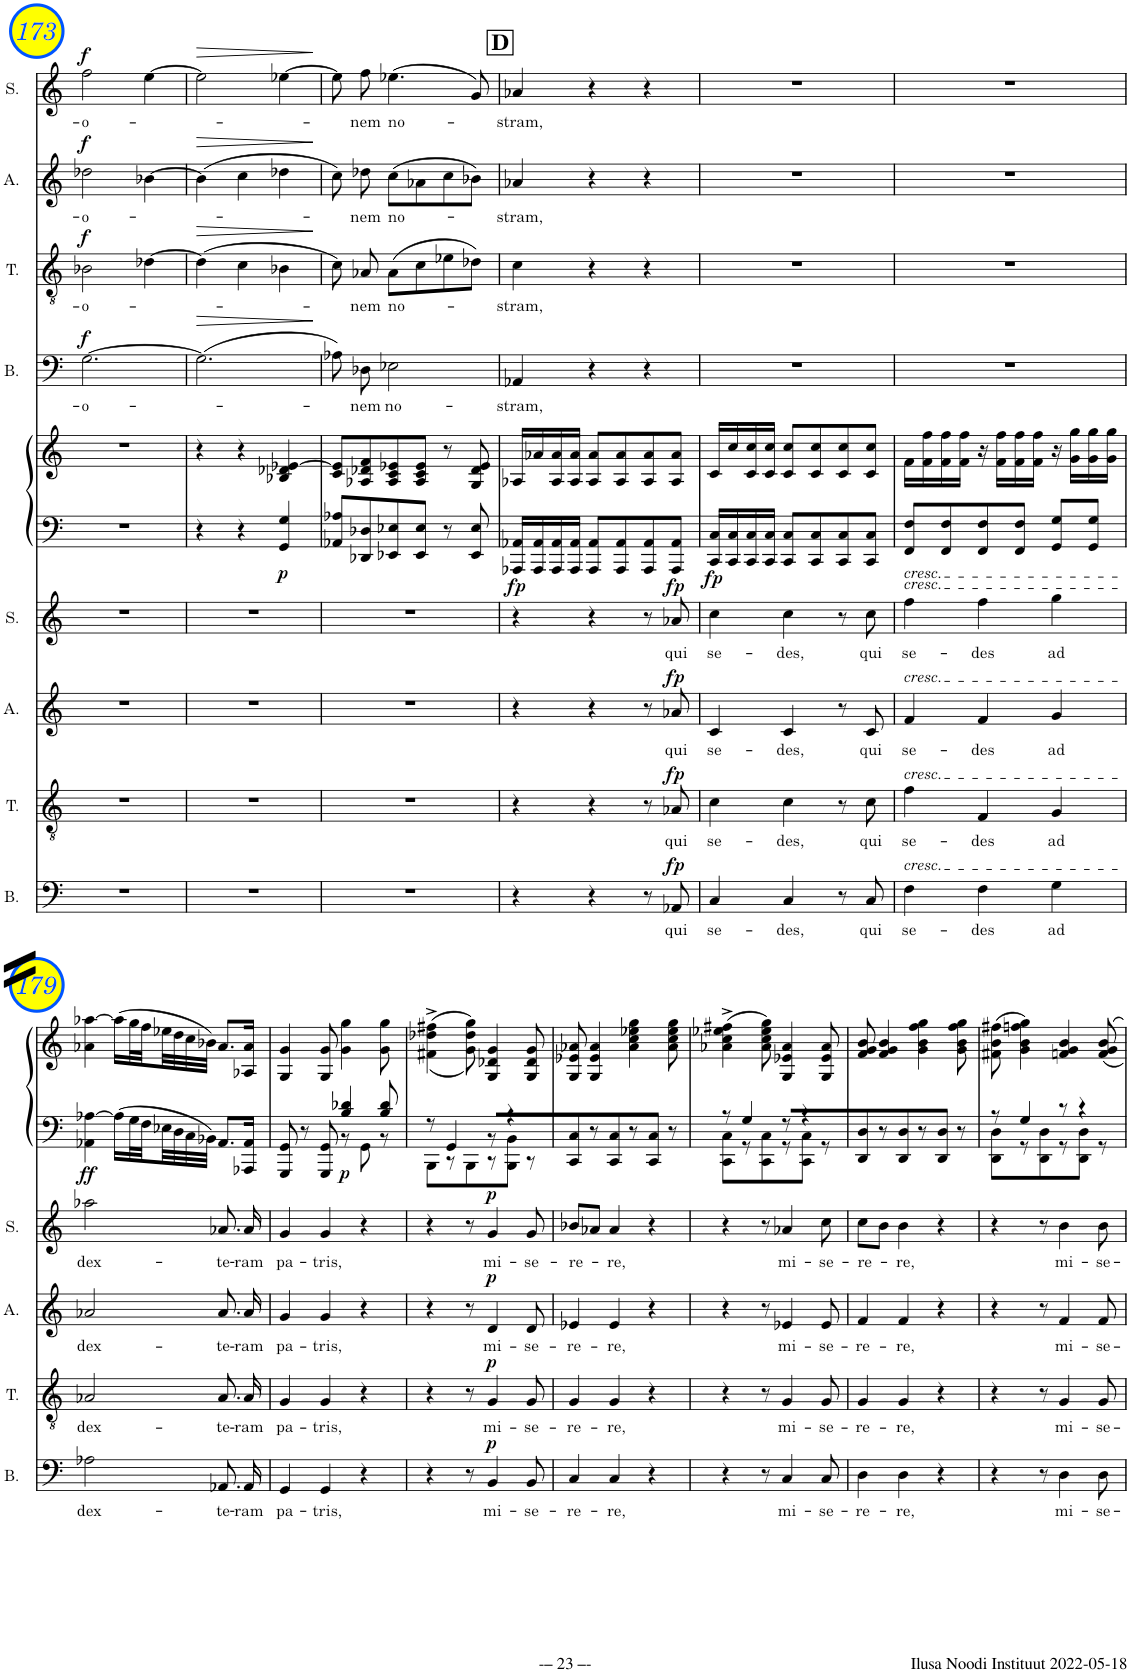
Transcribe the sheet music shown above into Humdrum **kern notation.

**kern	**text	**dynam	**kern	**text	**dynam	**kern	**text	**dynam	**kern	**text	**dynam	**kern	**kern	**dynam	**kern	**text	**dynam	**kern	**text	**dynam	**kern	**text	**dynam	**kern	**text	**dynam
*part9	*part9	*part9	*part8	*part8	*part8	*part7	*part7	*part7	*part6	*part6	*part6	*part5	*part5	*part5	*part4	*part4	*part4	*part3	*part3	*part3	*part2	*part2	*part2	*part1	*part1	*part1
*staff10	*staff10	*staff10	*staff9	*staff9	*staff9	*staff8	*staff8	*staff8	*staff7	*staff7	*staff7	*staff6	*staff5	*staff5/6	*staff4	*staff4	*staff4	*staff3	*staff3	*staff3	*staff2	*staff2	*staff2	*staff1	*staff1	*staff1
*I"Bass	*	*	*I"Tenor	*	*	*I"Alto	*	*	*I"Soprano	*	*	*I"Piano	*	*	*I"Bass	*	*	*I"Tenor	*	*	*I"Alto	*	*	*I"Soprano	*	*
*I'B.	*	*	*I'T.	*	*	*I'A.	*	*	*I'S.	*	*	*I'Pno	*	*	*I'B.	*	*	*I'T.	*	*	*I'A.	*	*	*I'S.	*	*
!!LO:PB:g=z
*clefF4	*	*	*clefGv2	*	*	*clefG2	*	*	*clefG2	*	*	*clefF4	*clefG2	*	*clefF4	*	*	*clefGv2	*	*	*clefG2	*	*	*clefG2	*	*
*k[]	*	*	*k[]	*	*	*k[]	*	*	*k[]	*	*	*k[]	*k[]	*	*k[]	*	*	*k[]	*	*	*k[]	*	*	*k[]	*	*
*M3/4	*	*	*M3/4	*	*	*M3/4	*	*	*M3/4	*	*	*M3/4	*M3/4	*	*M3/4	*	*	*M3/4	*	*	*M3/4	*	*	*M3/4	*	*
=173	=173	=173	=173	=173	=173	=173	=173	=173	=173	=173	=173	=173	=173	=173	=173	=173	=173	=173	=173	=173	=173	=173	=173	=173	=173	=173
!	!	!	!	!	!	!	!	!	!	!	!	!	!	!	!	!LO:LY:b	!LO:DY:a	!	!LO:LY:b	!LO:DY:a	!	!LO:LY:b	!LO:DY:a	!	!LO:LY:b	!LO:DY:a
2.r	.	.	2.r	.	.	2.r	.	.	2.r	.	.	2.r	2.r	.	[2.G\	-o-	f	2B-X\	-o-	f	2dd-X\	-o-	f	2ff\	-o-	f
.	.	.	.	.	.	.	.	.	.	.	.	.	.	.	.	.	.	[4d-X\	.	.	[4b-X\	.	.	[4ee\	.	.
=174	=174	=174	=174	=174	=174	=174	=174	=174	=174	=174	=174	=174	=174	=174	=174	=174	=174	=174	=174	=174	=174	=174	=174	=174	=174	=174
!	!	!	!	!	!	!	!	!	!	!	!	!	!	!	!	!	!LO:HP:b	!	!	!LO:HP:b	!	!	!LO:HP:b	!	!	!LO:HP:b
2.r	.	.	2.r	.	.	2.r	.	.	2.r	.	.	4r	4r	.	(2.G\]	.	>	(4d-\]	.	>	(4b-\]	.	>	2ee\]	.	>
.	.	.	.	.	.	.	.	.	.	.	.	4r	4r	.	.	.	.	4c\	.	.	4cc\	.	.	.	.	.
!	!	!	!	!	!	!	!	!	!	!	!	!	!	!LO:DY:b=2	!	!	!	!	!	!	!	!	!	!	!	!
.	.	.	.	.	.	.	.	.	.	.	.	4GG/ 4G/	4B-X/ 4d-X/ [4e-X/	p	.	.	.	4B-X\	.	.	4dd-X\	.	.	[4ee-X\	.	.
.	.	.	.	.	.	.	.	.	.	.	.	.	.	.	.	.	]	.	.	]	.	.	]	.	.	]
=175	=175	=175	=175	=175	=175	=175	=175	=175	=175	=175	=175	=175	=175	=175	=175	=175	=175	=175	=175	=175	=175	=175	=175	=175	=175	=175
2.r	.	.	2.r	.	.	2.r	.	.	2.r	.	.	8AA-X/ 8A-X/L	8c/ 8e-/]L	.	8A-X\L)	.	.	8c\)	.	.	8cc\)	.	.	8ee-\L]	.	.
!	!	!	!	!	!	!	!	!	!	!	!	!	!	!	!	!LO:LY:b	!	!	!LO:LY:b	!	!	!LO:LY:b	!	!	!LO:LY:b	!
.	.	.	.	.	.	.	.	.	.	.	.	8DD-X/ 8D-X/	8A-X/ 8d-X/ 8f/	.	8D-X\J	-nem	.	8A-X/	-nem	.	8dd-X\	-nem	.	8ff\J	-nem	.
!	!	!	!	!	!	!	!	!	!	!	!	!	!	!	!	!LO:LY:b	!	!	!LO:LY:b	!	!	!LO:LY:b	!	!	!LO:LY:b	!
.	.	.	.	.	.	.	.	.	.	.	.	8EE-X/ 8E-X/	8A-/ 8c/ 8e-X/	.	2E-X\	no-	.	(8A-\L	no-	.	(8cc\L	no-	.	(4.ee-X\	no-	.
.	.	.	.	.	.	.	.	.	.	.	.	8EE-/ 8E-/J	8A-/ 8c/ 8e-/J	.	.	.	.	8c\	.	.	8a-X\	.	.	.	.	.
.	.	.	.	.	.	.	.	.	.	.	.	8r	8r	.	.	.	.	8e-X\	.	.	8cc\	.	.	.	.	.
.	.	.	.	.	.	.	.	.	.	.	.	8EE-/ 8E-/	8G/ 8d-/ 8e-/	.	.	.	.	8d-X\J)	.	.	8b-X\J)	.	.	8g/)	.	.
!!LO:REH:place=s1:a:B:cj:fs=14:t=D
=176	=176	=176	=176	=176	=176	=176	=176	=176	=176	=176	=176	=176	=176	=176	=176	=176	=176	=176	=176	=176	=176	=176	=176	=176	=176	=176
!	!	!	!	!	!	!	!	!	!	!	!	!	!	!LO:DY:b=2	!	!LO:LY:b	!	!	!LO:LY:b	!	!	!LO:LY:b	!	!	!LO:LY:b	!
4r	.	.	4r	.	.	4r	.	.	4r	.	.	16AAA-X/ 16AA-X/LL	16A-X/LL	fp	4AA-X/	-stram,	.	4c\	-stram,	.	4a-X/	-stram,	.	4a-X/	-stram,	.
.	.	.	.	.	.	.	.	.	.	.	.	16AAA-/ 16AA-/	16a-X/	.	.	.	.	.	.	.	.	.	.	.	.	.
.	.	.	.	.	.	.	.	.	.	.	.	16AAA-/ 16AA-/	16A-/ 16a-/	.	.	.	.	.	.	.	.	.	.	.	.	.
.	.	.	.	.	.	.	.	.	.	.	.	16AAA-/ 16AA-/JJ	16A-/ 16a-/JJ	.	.	.	.	.	.	.	.	.	.	.	.	.
4r	.	.	4r	.	.	4r	.	.	4r	.	.	8AAA-/ 8AA-/L	8A-/ 8a-/L	.	4r	.	.	4r	.	.	4r	.	.	4r	.	.
.	.	.	.	.	.	.	.	.	.	.	.	8AAA-/ 8AA-/	8A-/ 8a-/	.	.	.	.	.	.	.	.	.	.	.	.	.
8r	.	.	8r	.	.	8r	.	.	8r	.	.	8AAA-/ 8AA-/	8A-/ 8a-/	.	4r	.	.	4r	.	.	4r	.	.	4r	.	.
!	!LO:LY:b	!LO:DY:a	!	!LO:LY:b	!LO:DY:a	!	!LO:LY:b	!LO:DY:a	!	!LO:LY:b	!LO:DY:a	!	!	!	!	!	!	!	!	!	!	!	!	!	!	!
8AA-X/	qui	fp	8A-X/	qui	fp	8a-X/	qui	fp	8a-X/	qui	fp	8AAA-/ 8AA-/J	8A-/ 8a-/J	.	.	.	.	.	.	.	.	.	.	.	.	.
=177	=177	=177	=177	=177	=177	=177	=177	=177	=177	=177	=177	=177	=177	=177	=177	=177	=177	=177	=177	=177	=177	=177	=177	=177	=177	=177
!	!LO:LY:b	!	!	!LO:LY:b	!	!	!LO:LY:b	!	!	!LO:LY:b	!	!	!	!LO:DY:b=2	!	!	!	!	!	!	!	!	!	!	!	!
4C/	se-	.	4c\	se-	.	4c/	se-	.	4cc\	se-	.	16CC/ 16C/LL	16c/LL	fp	2.r	.	.	2.r	.	.	2.r	.	.	2.r	.	.
.	.	.	.	.	.	.	.	.	.	.	.	16CC/ 16C/	16cc/	.	.	.	.	.	.	.	.	.	.	.	.	.
.	.	.	.	.	.	.	.	.	.	.	.	16CC/ 16C/	16c/ 16cc/	.	.	.	.	.	.	.	.	.	.	.	.	.
.	.	.	.	.	.	.	.	.	.	.	.	16CC/ 16C/JJ	16c/ 16cc/JJ	.	.	.	.	.	.	.	.	.	.	.	.	.
!	!LO:LY:b	!	!	!LO:LY:b	!	!	!LO:LY:b	!	!	!LO:LY:b	!	!	!	!	!	!	!	!	!	!	!	!	!	!	!	!
4C/	-des,	.	4c\	-des,	.	4c/	-des,	.	4cc\	-des,	.	8CC/ 8C/L	8c/ 8cc/L	.	.	.	.	.	.	.	.	.	.	.	.	.
.	.	.	.	.	.	.	.	.	.	.	.	8CC/ 8C/	8c/ 8cc/	.	.	.	.	.	.	.	.	.	.	.	.	.
8r	.	.	8r	.	.	8r	.	.	8r	.	.	8CC/ 8C/	8c/ 8cc/	.	.	.	.	.	.	.	.	.	.	.	.	.
!	!LO:LY:b	!	!	!LO:LY:b	!	!	!LO:LY:b	!	!	!LO:LY:b	!	!	!	!	!	!	!	!	!	!	!	!	!	!	!	!
8C/	qui	.	8c\	qui	.	8c/	qui	.	8cc\	qui	.	8CC/ 8C/J	8c/ 8cc/J	.	.	.	.	.	.	.	.	.	.	.	.	.
=178	=178	=178	=178	=178	=178	=178	=178	=178	=178	=178	=178	=178	=178	=178	=178	=178	=178	=178	=178	=178	=178	=178	=178	=178	=178	=178
!	!	!	!	!	!	!	!	!	!	!	!	!LO:TX:b:i:t=cresc.	!	!	!	!	!	!	!	!	!	!	!	!	!	!
!	!	!	!	!	!	!	!	!	!LO:TX:a:i:t=cresc.	!	!	!	!	!	!	!	!	!	!	!	!	!	!	!	!	!
!	!	!	!	!	!	!LO:TX:a:i:t=cresc.	!	!	!	!	!	!	!	!	!	!	!	!	!	!	!	!	!	!	!	!
!	!	!	!LO:TX:a:i:t=cresc.	!	!	!	!	!	!	!	!	!	!	!	!	!	!	!	!	!	!	!	!	!	!	!
!LO:TX:a:i:t=cresc.	!	!	!	!	!	!	!	!	!	!	!	!	!	!	!	!	!	!	!	!	!	!	!	!	!	!
!	!LO:LY:b	!	!	!LO:LY:b	!	!	!LO:LY:b	!	!	!LO:LY:b	!	!	!	!	!	!	!	!	!	!	!	!	!	!	!	!
4F\	se-	.	4f\	se-	.	4f/	se-	.	4ff\	se-	.	8FF/ 8F/L	16f\LL	.	2.r	.	.	2.r	.	.	2.r	.	.	2.r	.	.
.	.	.	.	.	.	.	.	.	.	.	.	.	16f\ 16ff\	.	.	.	.	.	.	.	.	.	.	.	.	.
.	.	.	.	.	.	.	.	.	.	.	.	8FF/ 8F/	16f\ 16ff\	.	.	.	.	.	.	.	.	.	.	.	.	.
.	.	.	.	.	.	.	.	.	.	.	.	.	16f\ 16ff\JJ	.	.	.	.	.	.	.	.	.	.	.	.	.
!	!LO:LY:b	!	!	!LO:LY:b	!	!	!LO:LY:b	!	!	!LO:LY:b	!	!	!	!	!	!	!	!	!	!	!	!	!	!	!	!
4F\	-des	.	4F/	-des	.	4f/	-des	.	4ff\	-des	.	8FF/ 8F/	16r	.	.	.	.	.	.	.	.	.	.	.	.	.
.	.	.	.	.	.	.	.	.	.	.	.	.	16f\ 16ff\LL	.	.	.	.	.	.	.	.	.	.	.	.	.
.	.	.	.	.	.	.	.	.	.	.	.	8FF/ 8F/J	16f\ 16ff\	.	.	.	.	.	.	.	.	.	.	.	.	.
.	.	.	.	.	.	.	.	.	.	.	.	.	16f\ 16ff\JJ	.	.	.	.	.	.	.	.	.	.	.	.	.
!	!LO:LY:b	!	!	!LO:LY:b	!	!	!LO:LY:b	!	!	!LO:LY:b	!	!	!	!	!	!	!	!	!	!	!	!	!	!	!	!
4G\	ad	.	4G/	ad	.	4g/	ad	.	4gg\	ad	.	8GG/ 8G/L	16r	.	.	.	.	.	.	.	.	.	.	.	.	.
.	.	.	.	.	.	.	.	.	.	.	.	.	16g\ 16gg\LL	.	.	.	.	.	.	.	.	.	.	.	.	.
.	.	.	.	.	.	.	.	.	.	.	.	8GG/ 8G/J	16g\ 16gg\	.	.	.	.	.	.	.	.	.	.	.	.	.
.	.	.	.	.	.	.	.	.	.	.	.	.	16g\ 16gg\JJ	.	.	.	.	.	.	.	.	.	.	.	.	.
!!LO:LB:g=z
=179	=179	=179	=179	=179	=179	=179	=179	=179	=179	=179	=179	=179	=179	=179	=179	=179	=179	=179	=179	=179	=179	=179	=179	=179	=179	=179
!	!LO:LY:b	!	!	!LO:LY:b	!	!	!LO:LY:b	!	!	!LO:LY:b	!	!	!	!LO:DY:b=2	!	!	!	!	!	!	!	!	!	!	!	!
2A-X\	dex-	.	2A-X/	dex-	.	2a-X/	dex-	.	2aa-X\	dex-	.	4AA-X\ [4A-X\	4a-X\ [4aa-X\	ff	2.r	.	.	2.r	.	.	2.r	.	.	2.r	.	.
.	.	.	.	.	.	.	.	.	.	.	.	16A-\LL]	(16aa-\LL]	.	.	.	.	.	.	.	.	.	.	.	.	.
.	.	.	.	.	.	.	.	.	.	.	.	32G\L	32gg\L	.	.	.	.	.	.	.	.	.	.	.	.	.
.	.	.	.	.	.	.	.	.	.	.	.	32F\	32ff\	.	.	.	.	.	.	.	.	.	.	.	.	.
.	.	.	.	.	.	.	.	.	.	.	.	32E-X\	32ee-X\	.	.	.	.	.	.	.	.	.	.	.	.	.
.	.	.	.	.	.	.	.	.	.	.	.	32D\	32dd\	.	.	.	.	.	.	.	.	.	.	.	.	.
.	.	.	.	.	.	.	.	.	.	.	.	32C\	32cc\	.	.	.	.	.	.	.	.	.	.	.	.	.
.	.	.	.	.	.	.	.	.	.	.	.	32BB-X\JJJ	32b-X\JJJ)	.	.	.	.	.	.	.	.	.	.	.	.	.
!	!LO:LY:b	!	!	!LO:LY:b	!	!	!LO:LY:b	!	!	!LO:LY:b	!	!	!	!	!	!	!	!	!	!	!	!	!	!	!	!
8.AA-X/L	-te-	.	8.A-/L	-te-	.	8.a-/L	-te-	.	8.a-X/	-te-	.	8.AA-/L	8.a-/L	.	.	.	.	.	.	.	.	.	.	.	.	.
!	!LO:LY:b	!	!	!LO:LY:b	!	!	!LO:LY:b	!	!	!LO:LY:b	!	!	!	!	!	!	!	!	!	!	!	!	!	!	!	!
16AA-/Jk	-ram	.	16A-/Jk	-ram	.	16a-/Jk	-ram	.	16a-/	-ram	.	16AAA-X/ 16AA-/Jk	16A-X/ 16a-/Jk	.	.	.	.	.	.	.	.	.	.	.	.	.
=180	=180	=180	=180	=180	=180	=180	=180	=180	=180	=180	=180	=180	=180	=180	=180	=180	=180	=180	=180	=180	=180	=180	=180	=180	=180	=180
!	!LO:LY:b	!	!	!LO:LY:b	!	!	!LO:LY:b	!	!	!LO:LY:b	!	!	!	!	!	!	!	!	!	!	!	!	!	!	!	!
*	*	*	*	*	*	*	*	*	*	*	*	*^	*	*	*	*	*	*	*	*	*	*	*	*	*	*
4GG/	pa-	.	4G/	pa-	.	4g/	pa-	.	4g/	pa-	.	8GGG/ 8GG/	4.ryy	4G/ 4g/	.	2.r	.	.	2.r	.	.	2.r	.	.	2.r	.	.
.	.	.	.	.	.	.	.	.	.	.	.	8r	.	.	.	.	.	.	.	.	.	.	.	.	.	.	.
!	!LO:LY:b	!	!	!LO:LY:b	!	!	!LO:LY:b	!	!	!LO:LY:b	!	!	!	!	!	!	!	!	!	!	!	!	!	!	!	!	!
4GG/	-tris,	.	4G/	-tris,	.	4g/	-tris,	.	4g/	-tris,	.	8GGG/ 8GG/	.	8G/ 8g/	.	.	.	.	.	.	.	.	.	.	.	.	.
!	!	!	!	!	!	!	!	!	!	!	!	!	!	!	!LO:DY:b=2	!	!	!	!	!	!	!	!	!	!	!	!
.	.	.	.	.	.	.	.	.	.	.	.	4B/ 4d-X/	8r	4g\ 4gg\	p	.	.	.	.	.	.	.	.	.	.	.	.
4r	.	.	4r	.	.	4r	.	.	4r	.	.	.	8GG\	.	.	.	.	.	.	.	.	.	.	.	.	.	.
.	.	.	.	.	.	.	.	.	.	.	.	8B/ 8d-/	8r	8g\ 8gg\	.	.	.	.	.	.	.	.	.	.	.	.	.
=181	=181	=181	=181	=181	=181	=181	=181	=181	=181	=181	=181	=181	=181	=181	=181	=181	=181	=181	=181	=181	=181	=181	=181	=181	=181	=181	=181
4r	.	.	4r	.	.	4r	.	.	4r	.	.	8r	8BBB\L	((<4f#X\^ 4dd-X\^ 4ff#X\^	.	2.r	.	.	2.r	.	.	2.r	.	.	2.r	.	.
.	.	.	.	.	.	.	.	.	.	.	.	4GG/	8r	.	.	.	.	.	.	.	.	.	.	.	.	.	.
8r	.	.	8r	.	.	8r	.	.	8r	.	.	.	8BBB\	8g\ 8dd-\ 8gg\))	.	.	.	.	.	.	.	.	.	.	.	.	.
!	!LO:LY:b	!LO:DY:a	!	!LO:LY:b	!LO:DY:a	!	!LO:LY:b	!LO:DY:a	!	!LO:LY:b	!LO:DY:a	!	!	!	!	!	!	!	!	!	!	!	!	!	!	!	!
4BB/	mi-	p	4G/	mi-	p	4d/	mi-	p	4g/	mi-	p	8r	8r	4G/ 4d-X/ 4g/	.	.	.	.	.	.	.	.	.	.	.	.	.
.	.	.	.	.	.	.	.	.	.	.	.	4r	8BBB\ 8BB\J	.	.	.	.	.	.	.	.	.	.	.	.	.	.
!	!LO:LY:b	!	!	!LO:LY:b	!	!	!LO:LY:b	!	!	!LO:LY:b	!	!	!	!	!	!	!	!	!	!	!	!	!	!	!	!	!
8BB/	-se-	.	8G/	-se-	.	8d/	-se-	.	8g/	-se-	.	.	8r	8G/ 8d-/ 8g/	.	.	.	.	.	.	.	.	.	.	.	.	.
=182	=182	=182	=182	=182	=182	=182	=182	=182	=182	=182	=182	=182	=182	=182	=182	=182	=182	=182	=182	=182	=182	=182	=182	=182	=182	=182	=182
!	!LO:LY:b	!	!	!LO:LY:b	!	!	!LO:LY:b	!	!	!LO:LY:b	!	!	!	!	!	!	!	!	!	!	!	!	!	!	!	!	!
*	*	*	*	*	*	*	*	*	*	*	*	*v	*v	*	*	*	*	*	*	*	*	*	*	*	*	*	*
4C/	-re-	.	4G/	-re-	.	4e-X/	-re-	.	8b-X/L	-re-	.	8CC/ 8C/L	8G/ 8e-X/ 8a-X/	.	2.r	.	.	2.r	.	.	2.r	.	.	2.r	.	.
.	.	.	.	.	.	.	.	.	8a-X/J	.	.	8r	4G/ 4e-/ 4a-/	.	.	.	.	.	.	.	.	.	.	.	.	.
!	!LO:LY:b	!	!	!LO:LY:b	!	!	!LO:LY:b	!	!	!LO:LY:b	!	!	!	!	!	!	!	!	!	!	!	!	!	!	!	!
4C/	-re,	.	4G/	-re,	.	4e-/	-re,	.	4a-/	-re,	.	8CC/ 8C/	.	.	.	.	.	.	.	.	.	.	.	.	.	.
.	.	.	.	.	.	.	.	.	.	.	.	8r	4a-\ 4cc\ 4ee-X\ 4gg\	.	.	.	.	.	.	.	.	.	.	.	.	.
4r	.	.	4r	.	.	4r	.	.	4r	.	.	8CC/ 8C/J	.	.	.	.	.	.	.	.	.	.	.	.	.	.
.	.	.	.	.	.	.	.	.	.	.	.	8r	8a-\ 8cc\ 8ee-\ 8gg\	.	.	.	.	.	.	.	.	.	.	.	.	.
=183	=183	=183	=183	=183	=183	=183	=183	=183	=183	=183	=183	=183	=183	=183	=183	=183	=183	=183	=183	=183	=183	=183	=183	=183	=183	=183
*	*	*	*	*	*	*	*	*	*	*	*	*^	*	*	*	*	*	*	*	*	*	*	*	*	*	*
4r	.	.	4r	.	.	4r	.	.	4r	.	.	8r	8CC\ 8C\L	(4a-X\^ 4cc\^ 4ee-X\^ 4ff#X\^	.	2.r	.	.	2.r	.	.	2.r	.	.	2.r	.	.
.	.	.	.	.	.	.	.	.	.	.	.	4G/	8r	.	.	.	.	.	.	.	.	.	.	.	.	.	.
8r	.	.	8r	.	.	8r	.	.	8r	.	.	.	8CC\ 8C\	8a-\ 8cc\ 8ee-\ 8gg\)	.	.	.	.	.	.	.	.	.	.	.	.	.
!	!LO:LY:b	!	!	!LO:LY:b	!	!	!LO:LY:b	!	!	!LO:LY:b	!	!	!	!	!	!	!	!	!	!	!	!	!	!	!	!	!
4C/	mi-	.	4G/	mi-	.	4e-X/	mi-	.	4a-X/	mi-	.	8r	8r	4G/ 4e-X/ 4a-/	.	.	.	.	.	.	.	.	.	.	.	.	.
.	.	.	.	.	.	.	.	.	.	.	.	4r	8CC\ 8C\J	.	.	.	.	.	.	.	.	.	.	.	.	.	.
!	!LO:LY:b	!	!	!LO:LY:b	!	!	!LO:LY:b	!	!	!LO:LY:b	!	!	!	!	!	!	!	!	!	!	!	!	!	!	!	!	!
8C/	-se-	.	8G/	-se-	.	8e-/	-se-	.	8cc\	-se-	.	.	8r	8G/ 8e-/ 8a-/	.	.	.	.	.	.	.	.	.	.	.	.	.
=184	=184	=184	=184	=184	=184	=184	=184	=184	=184	=184	=184	=184	=184	=184	=184	=184	=184	=184	=184	=184	=184	=184	=184	=184	=184	=184	=184
!	!LO:LY:b	!	!	!LO:LY:b	!	!	!LO:LY:b	!	!	!LO:LY:b	!	!	!	!	!	!	!	!	!	!	!	!	!	!	!	!	!
*	*	*	*	*	*	*	*	*	*	*	*	*v	*v	*	*	*	*	*	*	*	*	*	*	*	*	*	*
4D\	-re-	.	4G/	-re-	.	4f/	-re-	.	8cc\L	-re-	.	8DD/ 8D/L	8f/ 8g/ 8b/	.	2.r	.	.	2.r	.	.	2.r	.	.	2.r	.	.
.	.	.	.	.	.	.	.	.	8b\J	.	.	8r	4f/ 4g/ 4b/	.	.	.	.	.	.	.	.	.	.	.	.	.
!	!LO:LY:b	!	!	!LO:LY:b	!	!	!LO:LY:b	!	!	!LO:LY:b	!	!	!	!	!	!	!	!	!	!	!	!	!	!	!	!
4D\	-re,	.	4G/	-re,	.	4f/	-re,	.	4b\	-re,	.	8DD/ 8D/	.	.	.	.	.	.	.	.	.	.	.	.	.	.
.	.	.	.	.	.	.	.	.	.	.	.	8r	4g\ 4b\ 4ff\ 4gg\	.	.	.	.	.	.	.	.	.	.	.	.	.
4r	.	.	4r	.	.	4r	.	.	4r	.	.	8DD/ 8D/J	.	.	.	.	.	.	.	.	.	.	.	.	.	.
.	.	.	.	.	.	.	.	.	.	.	.	8r	8g\ 8b\ 8ff\ 8gg\	.	.	.	.	.	.	.	.	.	.	.	.	.
=185	=185	=185	=185	=185	=185	=185	=185	=185	=185	=185	=185	=185	=185	=185	=185	=185	=185	=185	=185	=185	=185	=185	=185	=185	=185	=185
*	*	*	*	*	*	*	*	*	*	*	*	*^	*	*	*	*	*	*	*	*	*	*	*	*	*	*
4r	.	.	4r	.	.	4r	.	.	4r	.	.	8r	8DD\ 8D\L	(8f#X\ 8b\ 8ff#X\	.	2.r	.	.	2.r	.	.	2.r	.	.	2.r	.	.
.	.	.	.	.	.	.	.	.	.	.	.	4G/	8r	4g\ 4b\ 4ffn\ 4gg\)	.	.	.	.	.	.	.	.	.	.	.	.	.
8r	.	.	8r	.	.	8r	.	.	8r	.	.	.	8DD\ 8D\	.	.	.	.	.	.	.	.	.	.	.	.	.	.
!	!LO:LY:b	!	!	!LO:LY:b	!	!	!LO:LY:b	!	!	!LO:LY:b	!	!	!	!	!	!	!	!	!	!	!	!	!	!	!	!	!
4D\	mi-	.	4G/	mi-	.	4f/	mi-	.	4b\	mi-	.	8r	8r	4fn/ 4g/ 4b/	.	.	.	.	.	.	.	.	.	.	.	.	.
.	.	.	.	.	.	.	.	.	.	.	.	4r	8DD\ 8D\J	.	.	.	.	.	.	.	.	.	.	.	.	.	.
!	!LO:LY:b	!	!	!LO:LY:b	!	!	!LO:LY:b	!	!	!LO:LY:b	!	!	!	!	!	!	!	!	!	!	!	!	!	!	!	!	!
8D\	-se-	.	8G/	-se-	.	8f/	-se-	.	8b\	-se-	.	.	8r	8f/ 8g/ 8b/	.	.	.	.	.	.	.	.	.	.	.	.	.
*	*	*	*	*	*	*	*	*	*	*	*	*v	*v	*	*	*	*	*	*	*	*	*	*	*	*	*	*
=	=	=	=	=	=	=	=	=	=	=	=	=	=	=	=	=	=	=	=	=	=	=	=	=	=	=
*-	*-	*-	*-	*-	*-	*-	*-	*-	*-	*-	*-	*-	*-	*-	*-	*-	*-	*-	*-	*-	*-	*-	*-	*-	*-	*-
